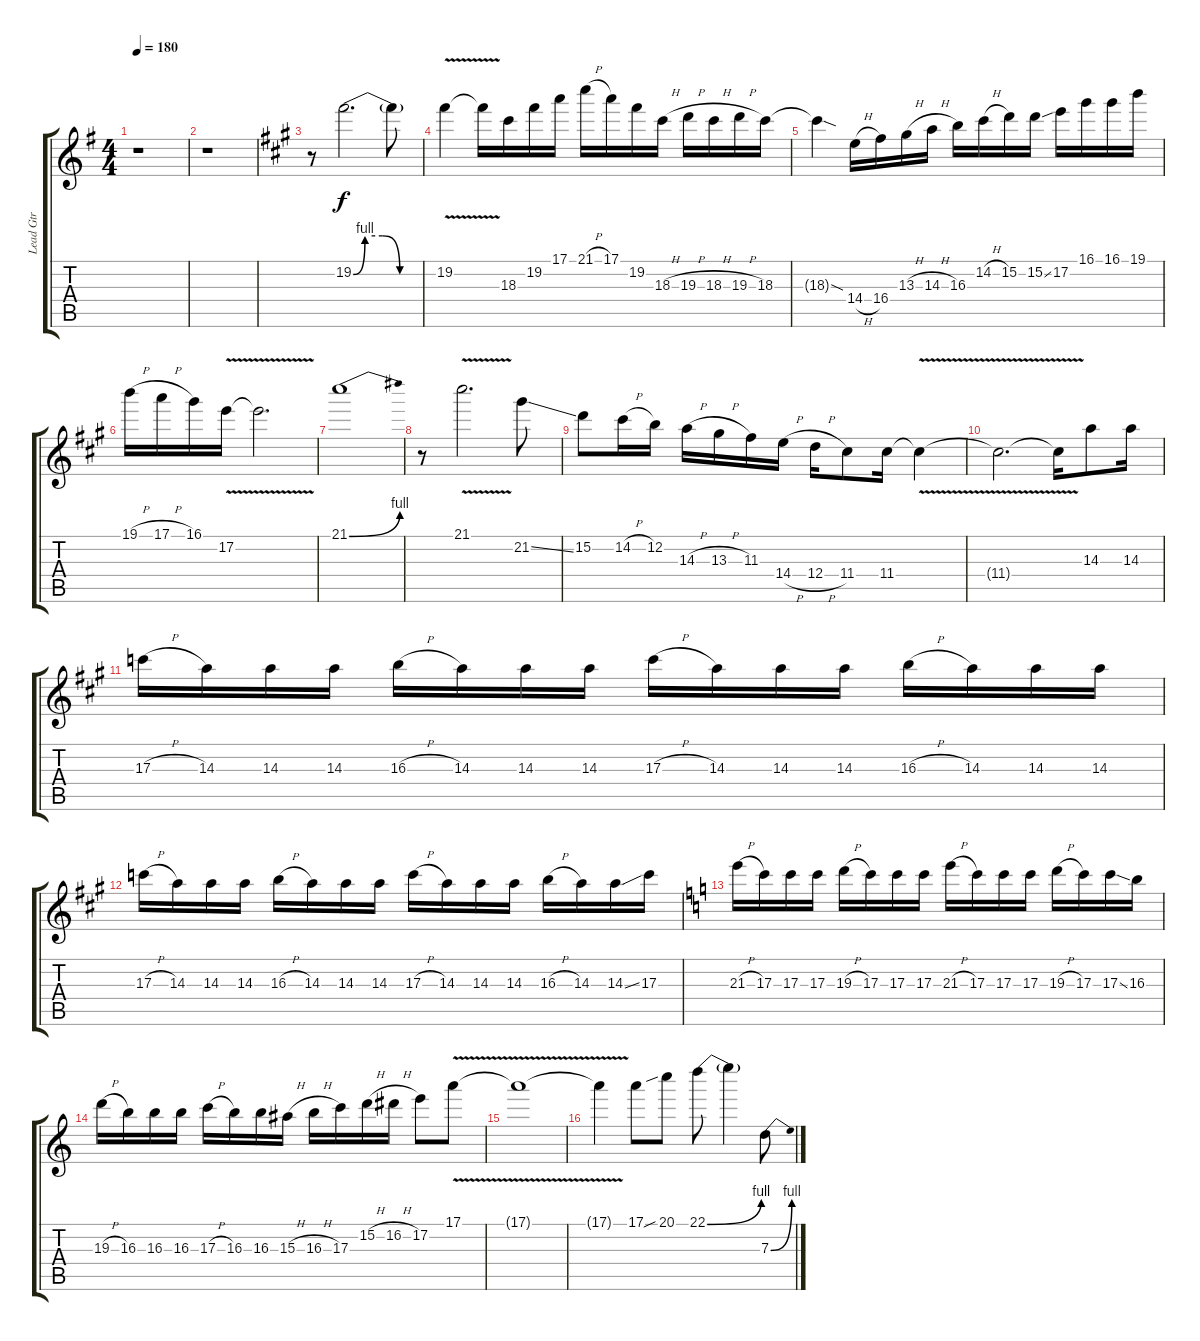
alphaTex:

\track ("Lead Gtr" "Lead Gtr") {instrument distortionguitar}
\staff {score tabs}
\tuning (E4 B3 G3 D3 A2 E2) {hide}
\ts (4 4)
\tempo 180
\clef g2
\ks g
r.1{dy f} |
r.1 |
\ks a
r.8 19.2{be (custom 0 0 10 4 25 4 40 0 60 0)}.2{d} 19.2{t}.8 |
19.2{v}.4 19.2{t}.16 18.3.16 19.2.16 17.1.16 21.1{h}.16 17.1.16 19.2.16 18.3{h}.16 19.3{h}.16 18.3{h}.16 19.3{h}.16 18.3.16 |
18.3{sod t}.4 14.4{h}.16 16.4.16 13.3{h}.16 14.3{h}.16 16.3.16 14.2{h}.16 15.2.16 15.2{ss}.16 17.2.16 16.1.16 16.1.16 19.1.16 |
19.1{h}.16 17.1{h}.16 16.1.16 17.2{v}.16 17.2{v t}.2{d} |
21.1{be (bend 0 0 60 4)}.1 |
r.8 21.1{v}.2{d} 21.2{ss}.8 |
15.2.8 14.2{h}.16 12.2.16 14.3{h}.16 13.3{h}.16 11.3.16 14.4{h}.16 12.4{h}.16 11.4.8 11.4.16 11.4{v t}.4 |
11.4{v t}.2{d} 11.4{t}.16 14.3.8 14.3.16 |
17.3{h}.16 14.3.16 14.3.16 14.3.16 16.3{h}.16 14.3.16 14.3.16 14.3.16 17.3{h}.16 14.3.16 14.3.16 14.3.16 16.3{h}.16 14.3.16 14.3.16 14.3.16 |
17.3{h}.16 14.3.16 14.3.16 14.3.16 16.3{h}.16 14.3.16 14.3.16 14.3.16 17.3{h}.16 14.3.16 14.3.16 14.3.16 16.3{h}.16 14.3.16 14.3{ss}.16 17.3.16 |
\ks c
21.3{h}.16 17.3.16 17.3.16 17.3.16 19.3{h}.16 17.3.16 17.3.16 17.3.16 21.3{h}.16 17.3.16 17.3.16 17.3.16 19.3{h}.16 17.3.16 17.3{ss}.16 16.3.16 |
19.3{h}.16 16.3.16 16.3.16 16.3.16 17.3{h}.16 16.3.16 16.3.16 15.3{h}.16 16.3{h}.16 17.3.16 15.2{h}.16 16.2{h}.16 17.2.8 17.1{v}.8 |
17.1{v t}.1 |
17.1{t}.4 17.1.8 20.1{sib}.8 22.1{be (bend 0 0 60 4)}.8 22.1{t}.4 7.3{be (bend 0 0 60 4)}.8
